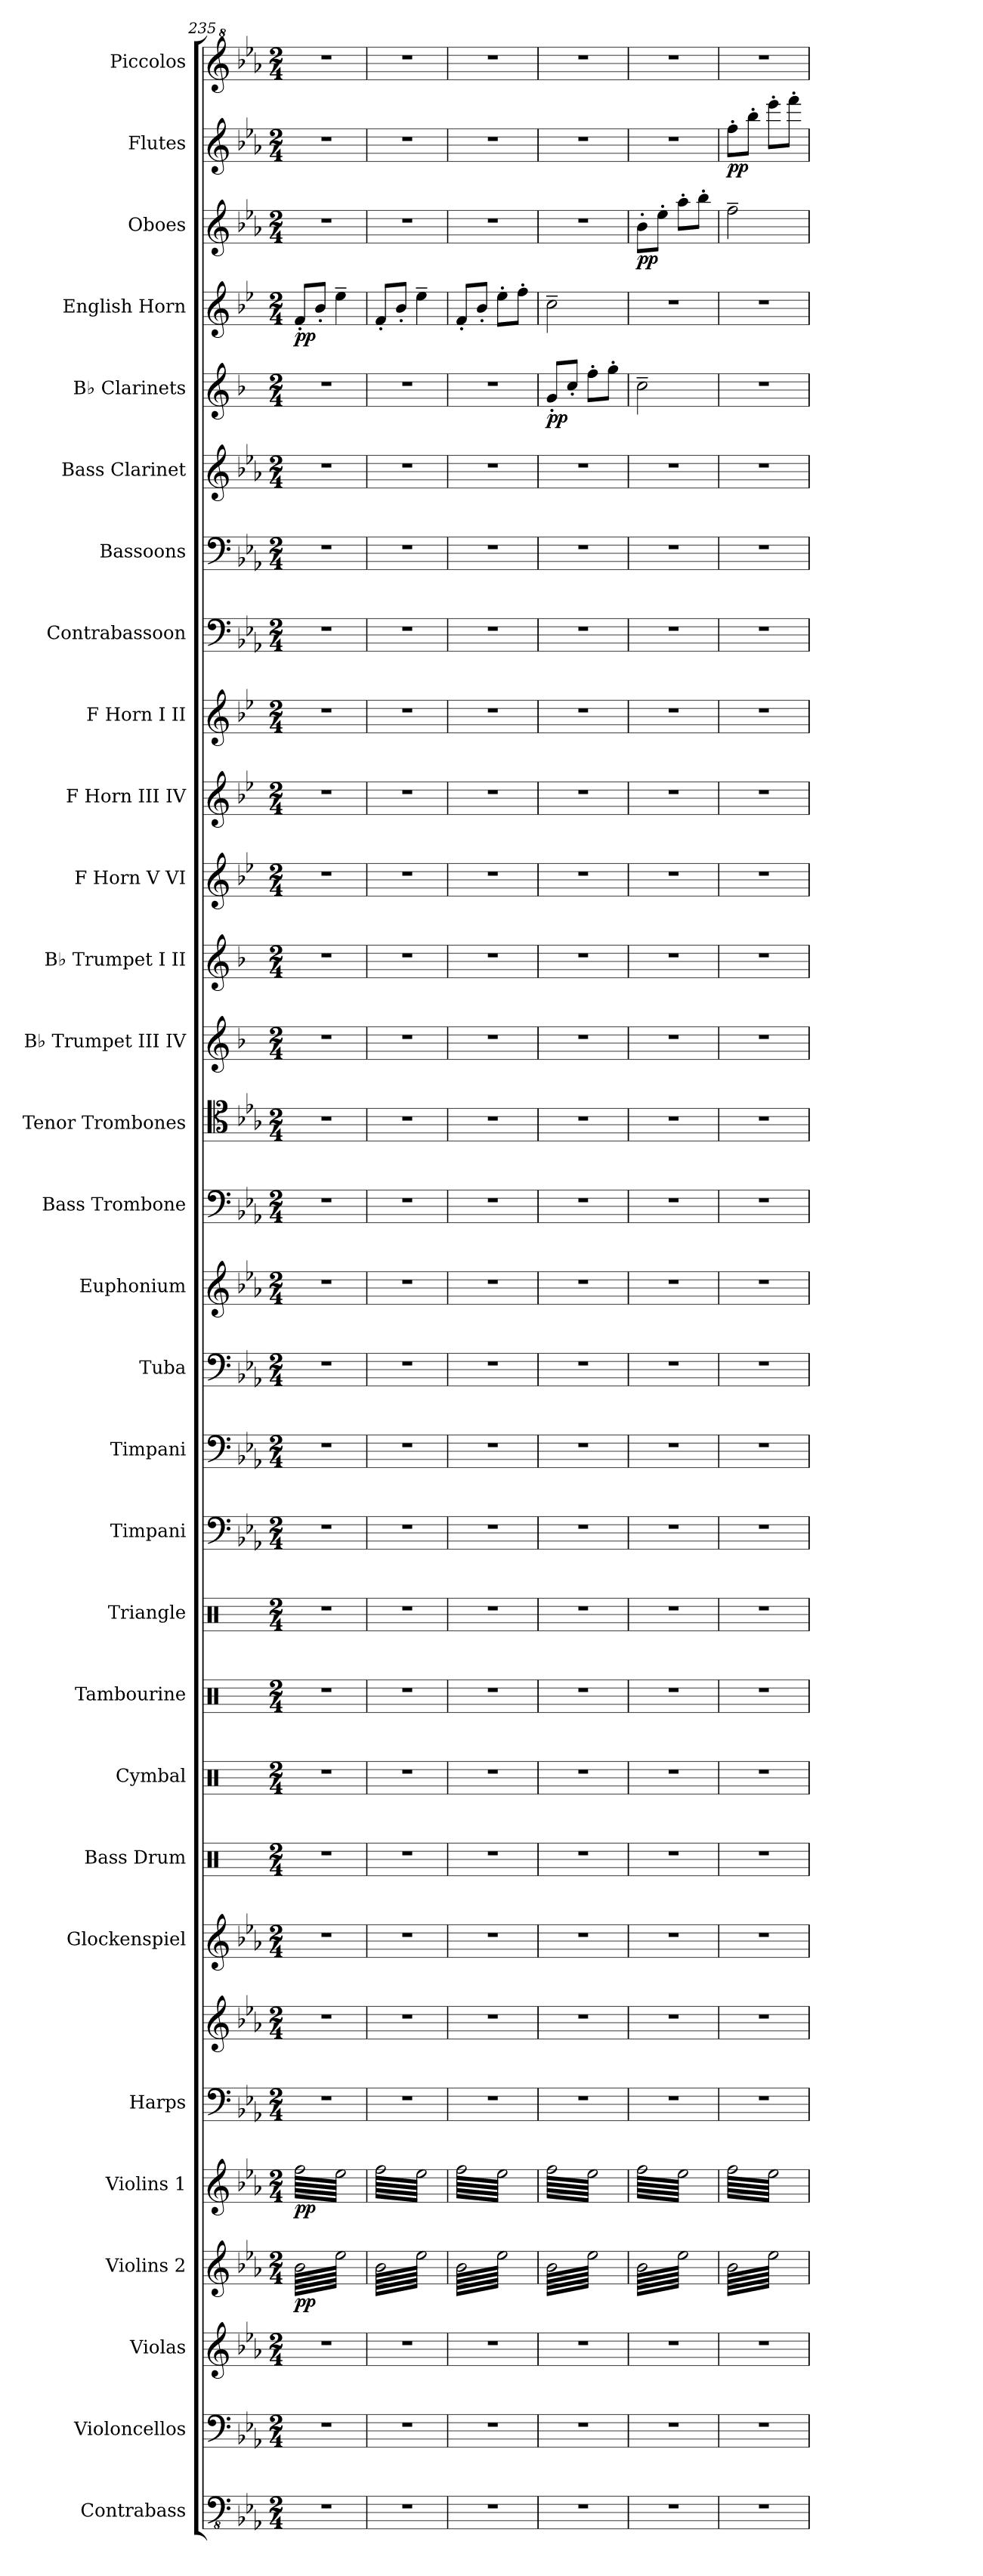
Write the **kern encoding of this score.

**kern	**kern	**kern	**kern	**dynam	**kern	**dynam	**kern	**kern	**kern	**kern	**kern	**kern	**kern	**kern	**kern	**kern	**kern	**kern	**kern	**kern	**kern	**kern	**kern	**kern	**kern	**kern	**kern	**kern	**dynam	**kern	**dynam	**kern	**dynam	**kern	**dynam	**kern
*part30	*part29	*part28	*part27	*part27	*part26	*part26	*part25	*part25	*part24	*part23	*part22	*part21	*part20	*part19	*part18	*part17	*part16	*part15	*part14	*part13	*part12	*part11	*part10	*part9	*part8	*part7	*part6	*part5	*part5	*part4	*part4	*part3	*part3	*part2	*part2	*part1
*staff31	*staff30	*staff29	*staff28	*staff28	*staff27	*staff27	*staff26	*staff25	*staff24	*staff23	*staff22	*staff21	*staff20	*staff19	*staff18	*staff17	*staff16	*staff15	*staff14	*staff13	*staff12	*staff11	*staff10	*staff9	*staff8	*staff7	*staff6	*staff5	*staff5	*staff4	*staff4	*staff3	*staff3	*staff2	*staff2	*staff1
*I"Contrabass	*I"Violoncellos	*I"Violas	*I"Violins 2	*	*I"Violins 1	*	*I"Harps	*	*I"Glockenspiel	*I"Bass Drum	*I"Cymbal	*I"Tambourine	*I"Triangle	*I"Timpani	*I"Timpani	*I"Tuba	*I"Euphonium	*I"Bass Trombone	*I"Tenor Trombones	*I"B♭ Trumpet III IV	*I"B♭ Trumpet I II	*I"F Horn V VI	*I"F Horn III IV	*I"F Horn I II	*I"Contrabassoon	*I"Bassoons	*I"Bass Clarinet	*I"B♭ Clarinets	*	*I"English Horn	*	*I"Oboes	*	*I"Flutes	*	*I"Piccolos
*I'Cb.	*I'Vc.	*I'Vla.	*I'Vln. 2	*	*I'Vln. 1	*	*I'Hrp.	*	*I'Glk.	*I'B. Dr.	*I'Cym.	*I'Tamb.	*I'Trgl.	*I'Timp.	*I'Timp.	*I'Tba.	*I'Euph.	*I'Tbn.	*I'Tbn.	*I'B♭ Tpt.	*I'B♭ Tpt.	*I'F Hn.	*I'F Hn.	*I'F Hn.	*I'Cbsn.	*I'Bsn.	*I'B. Cl.	*I'B♭ Cl.	*	*I'E. Hn.	*	*I'Ob.	*	*I'Fl.	*	*I'Picc.
*clefFv4	*clefF4	*clefG2	*clefG2	*	*clefG2	*	*clefF4	*clefG2	*clefG2	*clefX	*clefX	*clefX	*clefX	*clefF4	*clefF4	*clefF4	*clefG2	*clefF4	*clefC4	*clefG2	*clefG2	*clefG2	*clefG2	*clefG2	*clefF4	*clefF4	*clefG2	*clefG2	*	*clefG2	*	*clefG2	*	*clefG2	*	*clefG^2
*ITrd7c12	*	*	*	*	*	*	*	*	*ITrd-14c-24	*	*	*	*	*	*	*	*ITrd8c14	*	*	*ITrd1c2	*ITrd1c2	*ITrd4c7	*ITrd4c7	*ITrd4c7	*ITrd7c12	*	*ITrd8c14	*ITrd1c2	*	*ITrd4c7	*	*	*	*	*	*ITrd-7c-12
*k[b-e-a-]	*k[b-e-a-]	*k[b-e-a-]	*k[b-e-a-]	*	*k[b-e-a-]	*	*k[b-e-a-]	*k[b-e-a-]	*k[b-e-a-]	*k[]	*k[]	*k[]	*k[]	*k[b-e-a-]	*k[b-e-a-]	*k[b-e-a-]	*k[b-e-a-]	*k[b-e-a-]	*k[b-e-a-]	*k[b-e-a-]	*k[b-e-a-]	*k[b-e-a-]	*k[b-e-a-]	*k[b-e-a-]	*k[b-e-a-]	*k[b-e-a-]	*k[b-e-a-]	*k[b-e-a-]	*	*k[b-e-a-]	*	*k[b-e-a-]	*	*k[b-e-a-]	*	*k[b-e-a-]
*M2/4	*M2/4	*M2/4	*M2/4	*	*M2/4	*	*M2/4	*M2/4	*M2/4	*M2/4	*M2/4	*M2/4	*M2/4	*M2/4	*M2/4	*M2/4	*M2/4	*M2/4	*M2/4	*M2/4	*M2/4	*M2/4	*M2/4	*M2/4	*M2/4	*M2/4	*M2/4	*M2/4	*	*M2/4	*	*M2/4	*	*M2/4	*	*M2/4
=235	=235	=235	=235	=235	=235	=235	=235	=235	=235	=235	=235	=235	=235	=235	=235	=235	=235	=235	=235	=235	=235	=235	=235	=235	=235	=235	=235	=235	=235	=235	=235	=235	=235	=235	=235	=235
!	!	!	!	!LO:DY:b	!	!LO:DY:b	!	!	!	!	!	!	!	!	!	!	!	!	!	!	!	!	!	!	!	!	!	!	!	!	!LO:DY:b	!	!	!	!	!
*	*	*	*tremolo	*	*	*	*	*	*	*	*	*	*	*	*	*	*	*	*	*	*	*	*	*	*	*	*	*	*	*	*	*	*	*	*	*
*	*	*	*	*	*tremolo	*	*	*	*	*	*	*	*	*	*	*	*	*	*	*	*	*	*	*	*	*	*	*	*	*	*	*	*	*	*	*
2r	2r	2r	(64b-\LLLL	pp	(64ff\LLLL	pp	2r	2r	2r	2r	2r	2r	2r	2r	2r	2r	2r	2r	2r	2r	2r	2r	2r	2r	2r	2r	2r	2r	.	8B-'/L	pp	2r	.	2r	.	2r
.	.	.	64ee-\	.	64ee-\	.	.	.	.	.	.	.	.	.	.	.	.	.	.	.	.	.	.	.	.	.	.	.	.	.	.	.	.	.	.	.
.	.	.	64b-\	.	64ff\	.	.	.	.	.	.	.	.	.	.	.	.	.	.	.	.	.	.	.	.	.	.	.	.	.	.	.	.	.	.	.
.	.	.	64ee-\	.	64ee-\	.	.	.	.	.	.	.	.	.	.	.	.	.	.	.	.	.	.	.	.	.	.	.	.	.	.	.	.	.	.	.
.	.	.	64b-\	.	64ff\	.	.	.	.	.	.	.	.	.	.	.	.	.	.	.	.	.	.	.	.	.	.	.	.	.	.	.	.	.	.	.
.	.	.	64ee-\	.	64ee-\	.	.	.	.	.	.	.	.	.	.	.	.	.	.	.	.	.	.	.	.	.	.	.	.	.	.	.	.	.	.	.
.	.	.	64b-\	.	64ff\	.	.	.	.	.	.	.	.	.	.	.	.	.	.	.	.	.	.	.	.	.	.	.	.	.	.	.	.	.	.	.
.	.	.	64ee-\	.	64ee-\	.	.	.	.	.	.	.	.	.	.	.	.	.	.	.	.	.	.	.	.	.	.	.	.	.	.	.	.	.	.	.
.	.	.	64b-\	.	64ff\	.	.	.	.	.	.	.	.	.	.	.	.	.	.	.	.	.	.	.	.	.	.	.	.	8e-'/J	.	.	.	.	.	.
.	.	.	64ee-\	.	64ee-\	.	.	.	.	.	.	.	.	.	.	.	.	.	.	.	.	.	.	.	.	.	.	.	.	.	.	.	.	.	.	.
.	.	.	64b-\	.	64ff\	.	.	.	.	.	.	.	.	.	.	.	.	.	.	.	.	.	.	.	.	.	.	.	.	.	.	.	.	.	.	.
.	.	.	64ee-\	.	64ee-\	.	.	.	.	.	.	.	.	.	.	.	.	.	.	.	.	.	.	.	.	.	.	.	.	.	.	.	.	.	.	.
.	.	.	64b-\	.	64ff\	.	.	.	.	.	.	.	.	.	.	.	.	.	.	.	.	.	.	.	.	.	.	.	.	.	.	.	.	.	.	.
.	.	.	64ee-\	.	64ee-\	.	.	.	.	.	.	.	.	.	.	.	.	.	.	.	.	.	.	.	.	.	.	.	.	.	.	.	.	.	.	.
.	.	.	64b-\	.	64ff\	.	.	.	.	.	.	.	.	.	.	.	.	.	.	.	.	.	.	.	.	.	.	.	.	.	.	.	.	.	.	.
.	.	.	64ee-\	.	64ee-\	.	.	.	.	.	.	.	.	.	.	.	.	.	.	.	.	.	.	.	.	.	.	.	.	.	.	.	.	.	.	.
.	.	.	64b-\	.	64ff\	.	.	.	.	.	.	.	.	.	.	.	.	.	.	.	.	.	.	.	.	.	.	.	.	4a-~\	.	.	.	.	.	.
.	.	.	64ee-\	.	64ee-\	.	.	.	.	.	.	.	.	.	.	.	.	.	.	.	.	.	.	.	.	.	.	.	.	.	.	.	.	.	.	.
.	.	.	64b-\	.	64ff\	.	.	.	.	.	.	.	.	.	.	.	.	.	.	.	.	.	.	.	.	.	.	.	.	.	.	.	.	.	.	.
.	.	.	64ee-\	.	64ee-\	.	.	.	.	.	.	.	.	.	.	.	.	.	.	.	.	.	.	.	.	.	.	.	.	.	.	.	.	.	.	.
.	.	.	64b-\	.	64ff\	.	.	.	.	.	.	.	.	.	.	.	.	.	.	.	.	.	.	.	.	.	.	.	.	.	.	.	.	.	.	.
.	.	.	64ee-\	.	64ee-\	.	.	.	.	.	.	.	.	.	.	.	.	.	.	.	.	.	.	.	.	.	.	.	.	.	.	.	.	.	.	.
.	.	.	64b-\	.	64ff\	.	.	.	.	.	.	.	.	.	.	.	.	.	.	.	.	.	.	.	.	.	.	.	.	.	.	.	.	.	.	.
.	.	.	64ee-\	.	64ee-\	.	.	.	.	.	.	.	.	.	.	.	.	.	.	.	.	.	.	.	.	.	.	.	.	.	.	.	.	.	.	.
.	.	.	64b-\	.	64ff\	.	.	.	.	.	.	.	.	.	.	.	.	.	.	.	.	.	.	.	.	.	.	.	.	.	.	.	.	.	.	.
.	.	.	64ee-\	.	64ee-\	.	.	.	.	.	.	.	.	.	.	.	.	.	.	.	.	.	.	.	.	.	.	.	.	.	.	.	.	.	.	.
.	.	.	64b-\	.	64ff\	.	.	.	.	.	.	.	.	.	.	.	.	.	.	.	.	.	.	.	.	.	.	.	.	.	.	.	.	.	.	.
.	.	.	64ee-\	.	64ee-\	.	.	.	.	.	.	.	.	.	.	.	.	.	.	.	.	.	.	.	.	.	.	.	.	.	.	.	.	.	.	.
.	.	.	64b-\	.	64ff\	.	.	.	.	.	.	.	.	.	.	.	.	.	.	.	.	.	.	.	.	.	.	.	.	.	.	.	.	.	.	.
.	.	.	64ee-\	.	64ee-\	.	.	.	.	.	.	.	.	.	.	.	.	.	.	.	.	.	.	.	.	.	.	.	.	.	.	.	.	.	.	.
.	.	.	64b-\	.	64ff\	.	.	.	.	.	.	.	.	.	.	.	.	.	.	.	.	.	.	.	.	.	.	.	.	.	.	.	.	.	.	.
.	.	.	64ee-\JJJJ	.	64ee-\JJJJ	.	.	.	.	.	.	.	.	.	.	.	.	.	.	.	.	.	.	.	.	.	.	.	.	.	.	.	.	.	.	.
=236	=236	=236	=236	=236	=236	=236	=236	=236	=236	=236	=236	=236	=236	=236	=236	=236	=236	=236	=236	=236	=236	=236	=236	=236	=236	=236	=236	=236	=236	=236	=236	=236	=236	=236	=236	=236
2r	2r	2r	64b-\LLLL	.	64ff\LLLL	.	2r	2r	2r	2r	2r	2r	2r	2r	2r	2r	2r	2r	2r	2r	2r	2r	2r	2r	2r	2r	2r	2r	.	8B-'/L	.	2r	.	2r	.	2r
.	.	.	64ee-\	.	64ee-\	.	.	.	.	.	.	.	.	.	.	.	.	.	.	.	.	.	.	.	.	.	.	.	.	.	.	.	.	.	.	.
.	.	.	64b-\	.	64ff\	.	.	.	.	.	.	.	.	.	.	.	.	.	.	.	.	.	.	.	.	.	.	.	.	.	.	.	.	.	.	.
.	.	.	64ee-\	.	64ee-\	.	.	.	.	.	.	.	.	.	.	.	.	.	.	.	.	.	.	.	.	.	.	.	.	.	.	.	.	.	.	.
.	.	.	64b-\	.	64ff\	.	.	.	.	.	.	.	.	.	.	.	.	.	.	.	.	.	.	.	.	.	.	.	.	.	.	.	.	.	.	.
.	.	.	64ee-\	.	64ee-\	.	.	.	.	.	.	.	.	.	.	.	.	.	.	.	.	.	.	.	.	.	.	.	.	.	.	.	.	.	.	.
.	.	.	64b-\	.	64ff\	.	.	.	.	.	.	.	.	.	.	.	.	.	.	.	.	.	.	.	.	.	.	.	.	.	.	.	.	.	.	.
.	.	.	64ee-\	.	64ee-\	.	.	.	.	.	.	.	.	.	.	.	.	.	.	.	.	.	.	.	.	.	.	.	.	.	.	.	.	.	.	.
.	.	.	64b-\	.	64ff\	.	.	.	.	.	.	.	.	.	.	.	.	.	.	.	.	.	.	.	.	.	.	.	.	8e-'/J	.	.	.	.	.	.
.	.	.	64ee-\	.	64ee-\	.	.	.	.	.	.	.	.	.	.	.	.	.	.	.	.	.	.	.	.	.	.	.	.	.	.	.	.	.	.	.
.	.	.	64b-\	.	64ff\	.	.	.	.	.	.	.	.	.	.	.	.	.	.	.	.	.	.	.	.	.	.	.	.	.	.	.	.	.	.	.
.	.	.	64ee-\	.	64ee-\	.	.	.	.	.	.	.	.	.	.	.	.	.	.	.	.	.	.	.	.	.	.	.	.	.	.	.	.	.	.	.
.	.	.	64b-\	.	64ff\	.	.	.	.	.	.	.	.	.	.	.	.	.	.	.	.	.	.	.	.	.	.	.	.	.	.	.	.	.	.	.
.	.	.	64ee-\	.	64ee-\	.	.	.	.	.	.	.	.	.	.	.	.	.	.	.	.	.	.	.	.	.	.	.	.	.	.	.	.	.	.	.
.	.	.	64b-\	.	64ff\	.	.	.	.	.	.	.	.	.	.	.	.	.	.	.	.	.	.	.	.	.	.	.	.	.	.	.	.	.	.	.
.	.	.	64ee-\	.	64ee-\	.	.	.	.	.	.	.	.	.	.	.	.	.	.	.	.	.	.	.	.	.	.	.	.	.	.	.	.	.	.	.
.	.	.	64b-\	.	64ff\	.	.	.	.	.	.	.	.	.	.	.	.	.	.	.	.	.	.	.	.	.	.	.	.	4a-~\	.	.	.	.	.	.
.	.	.	64ee-\	.	64ee-\	.	.	.	.	.	.	.	.	.	.	.	.	.	.	.	.	.	.	.	.	.	.	.	.	.	.	.	.	.	.	.
.	.	.	64b-\	.	64ff\	.	.	.	.	.	.	.	.	.	.	.	.	.	.	.	.	.	.	.	.	.	.	.	.	.	.	.	.	.	.	.
.	.	.	64ee-\	.	64ee-\	.	.	.	.	.	.	.	.	.	.	.	.	.	.	.	.	.	.	.	.	.	.	.	.	.	.	.	.	.	.	.
.	.	.	64b-\	.	64ff\	.	.	.	.	.	.	.	.	.	.	.	.	.	.	.	.	.	.	.	.	.	.	.	.	.	.	.	.	.	.	.
.	.	.	64ee-\	.	64ee-\	.	.	.	.	.	.	.	.	.	.	.	.	.	.	.	.	.	.	.	.	.	.	.	.	.	.	.	.	.	.	.
.	.	.	64b-\	.	64ff\	.	.	.	.	.	.	.	.	.	.	.	.	.	.	.	.	.	.	.	.	.	.	.	.	.	.	.	.	.	.	.
.	.	.	64ee-\	.	64ee-\	.	.	.	.	.	.	.	.	.	.	.	.	.	.	.	.	.	.	.	.	.	.	.	.	.	.	.	.	.	.	.
.	.	.	64b-\	.	64ff\	.	.	.	.	.	.	.	.	.	.	.	.	.	.	.	.	.	.	.	.	.	.	.	.	.	.	.	.	.	.	.
.	.	.	64ee-\	.	64ee-\	.	.	.	.	.	.	.	.	.	.	.	.	.	.	.	.	.	.	.	.	.	.	.	.	.	.	.	.	.	.	.
.	.	.	64b-\	.	64ff\	.	.	.	.	.	.	.	.	.	.	.	.	.	.	.	.	.	.	.	.	.	.	.	.	.	.	.	.	.	.	.
.	.	.	64ee-\	.	64ee-\	.	.	.	.	.	.	.	.	.	.	.	.	.	.	.	.	.	.	.	.	.	.	.	.	.	.	.	.	.	.	.
.	.	.	64b-\	.	64ff\	.	.	.	.	.	.	.	.	.	.	.	.	.	.	.	.	.	.	.	.	.	.	.	.	.	.	.	.	.	.	.
.	.	.	64ee-\	.	64ee-\	.	.	.	.	.	.	.	.	.	.	.	.	.	.	.	.	.	.	.	.	.	.	.	.	.	.	.	.	.	.	.
.	.	.	64b-\	.	64ff\	.	.	.	.	.	.	.	.	.	.	.	.	.	.	.	.	.	.	.	.	.	.	.	.	.	.	.	.	.	.	.
.	.	.	64ee-\JJJJ	.	64ee-\JJJJ	.	.	.	.	.	.	.	.	.	.	.	.	.	.	.	.	.	.	.	.	.	.	.	.	.	.	.	.	.	.	.
=237	=237	=237	=237	=237	=237	=237	=237	=237	=237	=237	=237	=237	=237	=237	=237	=237	=237	=237	=237	=237	=237	=237	=237	=237	=237	=237	=237	=237	=237	=237	=237	=237	=237	=237	=237	=237
2r	2r	2r	64b-\LLLL	.	64ff\LLLL	.	2r	2r	2r	2r	2r	2r	2r	2r	2r	2r	2r	2r	2r	2r	2r	2r	2r	2r	2r	2r	2r	2r	.	8B-'/L	.	2r	.	2r	.	2r
.	.	.	64ee-\	.	64ee-\	.	.	.	.	.	.	.	.	.	.	.	.	.	.	.	.	.	.	.	.	.	.	.	.	.	.	.	.	.	.	.
.	.	.	64b-\	.	64ff\	.	.	.	.	.	.	.	.	.	.	.	.	.	.	.	.	.	.	.	.	.	.	.	.	.	.	.	.	.	.	.
.	.	.	64ee-\	.	64ee-\	.	.	.	.	.	.	.	.	.	.	.	.	.	.	.	.	.	.	.	.	.	.	.	.	.	.	.	.	.	.	.
.	.	.	64b-\	.	64ff\	.	.	.	.	.	.	.	.	.	.	.	.	.	.	.	.	.	.	.	.	.	.	.	.	.	.	.	.	.	.	.
.	.	.	64ee-\	.	64ee-\	.	.	.	.	.	.	.	.	.	.	.	.	.	.	.	.	.	.	.	.	.	.	.	.	.	.	.	.	.	.	.
.	.	.	64b-\	.	64ff\	.	.	.	.	.	.	.	.	.	.	.	.	.	.	.	.	.	.	.	.	.	.	.	.	.	.	.	.	.	.	.
.	.	.	64ee-\	.	64ee-\	.	.	.	.	.	.	.	.	.	.	.	.	.	.	.	.	.	.	.	.	.	.	.	.	.	.	.	.	.	.	.
.	.	.	64b-\	.	64ff\	.	.	.	.	.	.	.	.	.	.	.	.	.	.	.	.	.	.	.	.	.	.	.	.	8e-'/J	.	.	.	.	.	.
.	.	.	64ee-\	.	64ee-\	.	.	.	.	.	.	.	.	.	.	.	.	.	.	.	.	.	.	.	.	.	.	.	.	.	.	.	.	.	.	.
.	.	.	64b-\	.	64ff\	.	.	.	.	.	.	.	.	.	.	.	.	.	.	.	.	.	.	.	.	.	.	.	.	.	.	.	.	.	.	.
.	.	.	64ee-\	.	64ee-\	.	.	.	.	.	.	.	.	.	.	.	.	.	.	.	.	.	.	.	.	.	.	.	.	.	.	.	.	.	.	.
.	.	.	64b-\	.	64ff\	.	.	.	.	.	.	.	.	.	.	.	.	.	.	.	.	.	.	.	.	.	.	.	.	.	.	.	.	.	.	.
.	.	.	64ee-\	.	64ee-\	.	.	.	.	.	.	.	.	.	.	.	.	.	.	.	.	.	.	.	.	.	.	.	.	.	.	.	.	.	.	.
.	.	.	64b-\	.	64ff\	.	.	.	.	.	.	.	.	.	.	.	.	.	.	.	.	.	.	.	.	.	.	.	.	.	.	.	.	.	.	.
.	.	.	64ee-\	.	64ee-\	.	.	.	.	.	.	.	.	.	.	.	.	.	.	.	.	.	.	.	.	.	.	.	.	.	.	.	.	.	.	.
.	.	.	64b-\	.	64ff\	.	.	.	.	.	.	.	.	.	.	.	.	.	.	.	.	.	.	.	.	.	.	.	.	8a-'\L	.	.	.	.	.	.
.	.	.	64ee-\	.	64ee-\	.	.	.	.	.	.	.	.	.	.	.	.	.	.	.	.	.	.	.	.	.	.	.	.	.	.	.	.	.	.	.
.	.	.	64b-\	.	64ff\	.	.	.	.	.	.	.	.	.	.	.	.	.	.	.	.	.	.	.	.	.	.	.	.	.	.	.	.	.	.	.
.	.	.	64ee-\	.	64ee-\	.	.	.	.	.	.	.	.	.	.	.	.	.	.	.	.	.	.	.	.	.	.	.	.	.	.	.	.	.	.	.
.	.	.	64b-\	.	64ff\	.	.	.	.	.	.	.	.	.	.	.	.	.	.	.	.	.	.	.	.	.	.	.	.	.	.	.	.	.	.	.
.	.	.	64ee-\	.	64ee-\	.	.	.	.	.	.	.	.	.	.	.	.	.	.	.	.	.	.	.	.	.	.	.	.	.	.	.	.	.	.	.
.	.	.	64b-\	.	64ff\	.	.	.	.	.	.	.	.	.	.	.	.	.	.	.	.	.	.	.	.	.	.	.	.	.	.	.	.	.	.	.
.	.	.	64ee-\	.	64ee-\	.	.	.	.	.	.	.	.	.	.	.	.	.	.	.	.	.	.	.	.	.	.	.	.	.	.	.	.	.	.	.
.	.	.	64b-\	.	64ff\	.	.	.	.	.	.	.	.	.	.	.	.	.	.	.	.	.	.	.	.	.	.	.	.	8b-'\J	.	.	.	.	.	.
.	.	.	64ee-\	.	64ee-\	.	.	.	.	.	.	.	.	.	.	.	.	.	.	.	.	.	.	.	.	.	.	.	.	.	.	.	.	.	.	.
.	.	.	64b-\	.	64ff\	.	.	.	.	.	.	.	.	.	.	.	.	.	.	.	.	.	.	.	.	.	.	.	.	.	.	.	.	.	.	.
.	.	.	64ee-\	.	64ee-\	.	.	.	.	.	.	.	.	.	.	.	.	.	.	.	.	.	.	.	.	.	.	.	.	.	.	.	.	.	.	.
.	.	.	64b-\	.	64ff\	.	.	.	.	.	.	.	.	.	.	.	.	.	.	.	.	.	.	.	.	.	.	.	.	.	.	.	.	.	.	.
.	.	.	64ee-\	.	64ee-\	.	.	.	.	.	.	.	.	.	.	.	.	.	.	.	.	.	.	.	.	.	.	.	.	.	.	.	.	.	.	.
.	.	.	64b-\	.	64ff\	.	.	.	.	.	.	.	.	.	.	.	.	.	.	.	.	.	.	.	.	.	.	.	.	.	.	.	.	.	.	.
.	.	.	64ee-\JJJJ	.	64ee-\JJJJ	.	.	.	.	.	.	.	.	.	.	.	.	.	.	.	.	.	.	.	.	.	.	.	.	.	.	.	.	.	.	.
=238	=238	=238	=238	=238	=238	=238	=238	=238	=238	=238	=238	=238	=238	=238	=238	=238	=238	=238	=238	=238	=238	=238	=238	=238	=238	=238	=238	=238	=238	=238	=238	=238	=238	=238	=238	=238
!	!	!	!	!	!	!	!	!	!	!	!	!	!	!	!	!	!	!	!	!	!	!	!	!	!	!	!	!	!LO:DY:b	!	!	!	!	!	!	!
2r	2r	2r	64b-\LLLL	.	64ff\LLLL	.	2r	2r	2r	2r	2r	2r	2r	2r	2r	2r	2r	2r	2r	2r	2r	2r	2r	2r	2r	2r	2r	8f'/L	pp	2f~\	.	2r	.	2r	.	2r
.	.	.	64ee-\	.	64ee-\	.	.	.	.	.	.	.	.	.	.	.	.	.	.	.	.	.	.	.	.	.	.	.	.	.	.	.	.	.	.	.
.	.	.	64b-\	.	64ff\	.	.	.	.	.	.	.	.	.	.	.	.	.	.	.	.	.	.	.	.	.	.	.	.	.	.	.	.	.	.	.
.	.	.	64ee-\	.	64ee-\	.	.	.	.	.	.	.	.	.	.	.	.	.	.	.	.	.	.	.	.	.	.	.	.	.	.	.	.	.	.	.
.	.	.	64b-\	.	64ff\	.	.	.	.	.	.	.	.	.	.	.	.	.	.	.	.	.	.	.	.	.	.	.	.	.	.	.	.	.	.	.
.	.	.	64ee-\	.	64ee-\	.	.	.	.	.	.	.	.	.	.	.	.	.	.	.	.	.	.	.	.	.	.	.	.	.	.	.	.	.	.	.
.	.	.	64b-\	.	64ff\	.	.	.	.	.	.	.	.	.	.	.	.	.	.	.	.	.	.	.	.	.	.	.	.	.	.	.	.	.	.	.
.	.	.	64ee-\	.	64ee-\	.	.	.	.	.	.	.	.	.	.	.	.	.	.	.	.	.	.	.	.	.	.	.	.	.	.	.	.	.	.	.
.	.	.	64b-\	.	64ff\	.	.	.	.	.	.	.	.	.	.	.	.	.	.	.	.	.	.	.	.	.	.	8b-'/J	.	.	.	.	.	.	.	.
.	.	.	64ee-\	.	64ee-\	.	.	.	.	.	.	.	.	.	.	.	.	.	.	.	.	.	.	.	.	.	.	.	.	.	.	.	.	.	.	.
.	.	.	64b-\	.	64ff\	.	.	.	.	.	.	.	.	.	.	.	.	.	.	.	.	.	.	.	.	.	.	.	.	.	.	.	.	.	.	.
.	.	.	64ee-\	.	64ee-\	.	.	.	.	.	.	.	.	.	.	.	.	.	.	.	.	.	.	.	.	.	.	.	.	.	.	.	.	.	.	.
.	.	.	64b-\	.	64ff\	.	.	.	.	.	.	.	.	.	.	.	.	.	.	.	.	.	.	.	.	.	.	.	.	.	.	.	.	.	.	.
.	.	.	64ee-\	.	64ee-\	.	.	.	.	.	.	.	.	.	.	.	.	.	.	.	.	.	.	.	.	.	.	.	.	.	.	.	.	.	.	.
.	.	.	64b-\	.	64ff\	.	.	.	.	.	.	.	.	.	.	.	.	.	.	.	.	.	.	.	.	.	.	.	.	.	.	.	.	.	.	.
.	.	.	64ee-\	.	64ee-\	.	.	.	.	.	.	.	.	.	.	.	.	.	.	.	.	.	.	.	.	.	.	.	.	.	.	.	.	.	.	.
.	.	.	64b-\	.	64ff\	.	.	.	.	.	.	.	.	.	.	.	.	.	.	.	.	.	.	.	.	.	.	8ee-'\L	.	.	.	.	.	.	.	.
.	.	.	64ee-\	.	64ee-\	.	.	.	.	.	.	.	.	.	.	.	.	.	.	.	.	.	.	.	.	.	.	.	.	.	.	.	.	.	.	.
.	.	.	64b-\	.	64ff\	.	.	.	.	.	.	.	.	.	.	.	.	.	.	.	.	.	.	.	.	.	.	.	.	.	.	.	.	.	.	.
.	.	.	64ee-\	.	64ee-\	.	.	.	.	.	.	.	.	.	.	.	.	.	.	.	.	.	.	.	.	.	.	.	.	.	.	.	.	.	.	.
.	.	.	64b-\	.	64ff\	.	.	.	.	.	.	.	.	.	.	.	.	.	.	.	.	.	.	.	.	.	.	.	.	.	.	.	.	.	.	.
.	.	.	64ee-\	.	64ee-\	.	.	.	.	.	.	.	.	.	.	.	.	.	.	.	.	.	.	.	.	.	.	.	.	.	.	.	.	.	.	.
.	.	.	64b-\	.	64ff\	.	.	.	.	.	.	.	.	.	.	.	.	.	.	.	.	.	.	.	.	.	.	.	.	.	.	.	.	.	.	.
.	.	.	64ee-\	.	64ee-\	.	.	.	.	.	.	.	.	.	.	.	.	.	.	.	.	.	.	.	.	.	.	.	.	.	.	.	.	.	.	.
.	.	.	64b-\	.	64ff\	.	.	.	.	.	.	.	.	.	.	.	.	.	.	.	.	.	.	.	.	.	.	8ff'\J	.	.	.	.	.	.	.	.
.	.	.	64ee-\	.	64ee-\	.	.	.	.	.	.	.	.	.	.	.	.	.	.	.	.	.	.	.	.	.	.	.	.	.	.	.	.	.	.	.
.	.	.	64b-\	.	64ff\	.	.	.	.	.	.	.	.	.	.	.	.	.	.	.	.	.	.	.	.	.	.	.	.	.	.	.	.	.	.	.
.	.	.	64ee-\	.	64ee-\	.	.	.	.	.	.	.	.	.	.	.	.	.	.	.	.	.	.	.	.	.	.	.	.	.	.	.	.	.	.	.
.	.	.	64b-\	.	64ff\	.	.	.	.	.	.	.	.	.	.	.	.	.	.	.	.	.	.	.	.	.	.	.	.	.	.	.	.	.	.	.
.	.	.	64ee-\	.	64ee-\	.	.	.	.	.	.	.	.	.	.	.	.	.	.	.	.	.	.	.	.	.	.	.	.	.	.	.	.	.	.	.
.	.	.	64b-\	.	64ff\	.	.	.	.	.	.	.	.	.	.	.	.	.	.	.	.	.	.	.	.	.	.	.	.	.	.	.	.	.	.	.
.	.	.	64ee-\JJJJ	.	64ee-\JJJJ	.	.	.	.	.	.	.	.	.	.	.	.	.	.	.	.	.	.	.	.	.	.	.	.	.	.	.	.	.	.	.
=239	=239	=239	=239	=239	=239	=239	=239	=239	=239	=239	=239	=239	=239	=239	=239	=239	=239	=239	=239	=239	=239	=239	=239	=239	=239	=239	=239	=239	=239	=239	=239	=239	=239	=239	=239	=239
!	!	!	!	!	!	!	!	!	!	!	!	!	!	!	!	!	!	!	!	!	!	!	!	!	!	!	!	!	!	!	!	!	!LO:DY:b	!	!	!
2r	2r	2r	64b-\LLLL	.	64ff\LLLL	.	2r	2r	2r	2r	2r	2r	2r	2r	2r	2r	2r	2r	2r	2r	2r	2r	2r	2r	2r	2r	2r	2b-~\	.	2r	.	8b-'\L	pp	2r	.	2r
.	.	.	64ee-\	.	64ee-\	.	.	.	.	.	.	.	.	.	.	.	.	.	.	.	.	.	.	.	.	.	.	.	.	.	.	.	.	.	.	.
.	.	.	64b-\	.	64ff\	.	.	.	.	.	.	.	.	.	.	.	.	.	.	.	.	.	.	.	.	.	.	.	.	.	.	.	.	.	.	.
.	.	.	64ee-\	.	64ee-\	.	.	.	.	.	.	.	.	.	.	.	.	.	.	.	.	.	.	.	.	.	.	.	.	.	.	.	.	.	.	.
.	.	.	64b-\	.	64ff\	.	.	.	.	.	.	.	.	.	.	.	.	.	.	.	.	.	.	.	.	.	.	.	.	.	.	.	.	.	.	.
.	.	.	64ee-\	.	64ee-\	.	.	.	.	.	.	.	.	.	.	.	.	.	.	.	.	.	.	.	.	.	.	.	.	.	.	.	.	.	.	.
.	.	.	64b-\	.	64ff\	.	.	.	.	.	.	.	.	.	.	.	.	.	.	.	.	.	.	.	.	.	.	.	.	.	.	.	.	.	.	.
.	.	.	64ee-\	.	64ee-\	.	.	.	.	.	.	.	.	.	.	.	.	.	.	.	.	.	.	.	.	.	.	.	.	.	.	.	.	.	.	.
.	.	.	64b-\	.	64ff\	.	.	.	.	.	.	.	.	.	.	.	.	.	.	.	.	.	.	.	.	.	.	.	.	.	.	8ee-'\J	.	.	.	.
.	.	.	64ee-\	.	64ee-\	.	.	.	.	.	.	.	.	.	.	.	.	.	.	.	.	.	.	.	.	.	.	.	.	.	.	.	.	.	.	.
.	.	.	64b-\	.	64ff\	.	.	.	.	.	.	.	.	.	.	.	.	.	.	.	.	.	.	.	.	.	.	.	.	.	.	.	.	.	.	.
.	.	.	64ee-\	.	64ee-\	.	.	.	.	.	.	.	.	.	.	.	.	.	.	.	.	.	.	.	.	.	.	.	.	.	.	.	.	.	.	.
.	.	.	64b-\	.	64ff\	.	.	.	.	.	.	.	.	.	.	.	.	.	.	.	.	.	.	.	.	.	.	.	.	.	.	.	.	.	.	.
.	.	.	64ee-\	.	64ee-\	.	.	.	.	.	.	.	.	.	.	.	.	.	.	.	.	.	.	.	.	.	.	.	.	.	.	.	.	.	.	.
.	.	.	64b-\	.	64ff\	.	.	.	.	.	.	.	.	.	.	.	.	.	.	.	.	.	.	.	.	.	.	.	.	.	.	.	.	.	.	.
.	.	.	64ee-\	.	64ee-\	.	.	.	.	.	.	.	.	.	.	.	.	.	.	.	.	.	.	.	.	.	.	.	.	.	.	.	.	.	.	.
.	.	.	64b-\	.	64ff\	.	.	.	.	.	.	.	.	.	.	.	.	.	.	.	.	.	.	.	.	.	.	.	.	.	.	8aa-'\L	.	.	.	.
.	.	.	64ee-\	.	64ee-\	.	.	.	.	.	.	.	.	.	.	.	.	.	.	.	.	.	.	.	.	.	.	.	.	.	.	.	.	.	.	.
.	.	.	64b-\	.	64ff\	.	.	.	.	.	.	.	.	.	.	.	.	.	.	.	.	.	.	.	.	.	.	.	.	.	.	.	.	.	.	.
.	.	.	64ee-\	.	64ee-\	.	.	.	.	.	.	.	.	.	.	.	.	.	.	.	.	.	.	.	.	.	.	.	.	.	.	.	.	.	.	.
.	.	.	64b-\	.	64ff\	.	.	.	.	.	.	.	.	.	.	.	.	.	.	.	.	.	.	.	.	.	.	.	.	.	.	.	.	.	.	.
.	.	.	64ee-\	.	64ee-\	.	.	.	.	.	.	.	.	.	.	.	.	.	.	.	.	.	.	.	.	.	.	.	.	.	.	.	.	.	.	.
.	.	.	64b-\	.	64ff\	.	.	.	.	.	.	.	.	.	.	.	.	.	.	.	.	.	.	.	.	.	.	.	.	.	.	.	.	.	.	.
.	.	.	64ee-\	.	64ee-\	.	.	.	.	.	.	.	.	.	.	.	.	.	.	.	.	.	.	.	.	.	.	.	.	.	.	.	.	.	.	.
.	.	.	64b-\	.	64ff\	.	.	.	.	.	.	.	.	.	.	.	.	.	.	.	.	.	.	.	.	.	.	.	.	.	.	8bb-'\J	.	.	.	.
.	.	.	64ee-\	.	64ee-\	.	.	.	.	.	.	.	.	.	.	.	.	.	.	.	.	.	.	.	.	.	.	.	.	.	.	.	.	.	.	.
.	.	.	64b-\	.	64ff\	.	.	.	.	.	.	.	.	.	.	.	.	.	.	.	.	.	.	.	.	.	.	.	.	.	.	.	.	.	.	.
.	.	.	64ee-\	.	64ee-\	.	.	.	.	.	.	.	.	.	.	.	.	.	.	.	.	.	.	.	.	.	.	.	.	.	.	.	.	.	.	.
.	.	.	64b-\	.	64ff\	.	.	.	.	.	.	.	.	.	.	.	.	.	.	.	.	.	.	.	.	.	.	.	.	.	.	.	.	.	.	.
.	.	.	64ee-\	.	64ee-\	.	.	.	.	.	.	.	.	.	.	.	.	.	.	.	.	.	.	.	.	.	.	.	.	.	.	.	.	.	.	.
.	.	.	64b-\	.	64ff\	.	.	.	.	.	.	.	.	.	.	.	.	.	.	.	.	.	.	.	.	.	.	.	.	.	.	.	.	.	.	.
.	.	.	64ee-\JJJJ	.	64ee-\JJJJ	.	.	.	.	.	.	.	.	.	.	.	.	.	.	.	.	.	.	.	.	.	.	.	.	.	.	.	.	.	.	.
=240	=240	=240	=240	=240	=240	=240	=240	=240	=240	=240	=240	=240	=240	=240	=240	=240	=240	=240	=240	=240	=240	=240	=240	=240	=240	=240	=240	=240	=240	=240	=240	=240	=240	=240	=240	=240
!	!	!	!	!	!	!	!	!	!	!	!	!	!	!	!	!	!	!	!	!	!	!	!	!	!	!	!	!	!	!	!	!	!	!	!LO:DY:b	!
2r	2r	2r	64b-\LLLL	.	64ff\LLLL	.	2r	2r	2r	2r	2r	2r	2r	2r	2r	2r	2r	2r	2r	2r	2r	2r	2r	2r	2r	2r	2r	2r	.	2r	.	2ff~\	.	8ff'\L	pp	2r
.	.	.	64ee-\)	.	64ee-\)	.	.	.	.	.	.	.	.	.	.	.	.	.	.	.	.	.	.	.	.	.	.	.	.	.	.	.	.	.	.	.
.	.	.	64b-\	.	64ff\	.	.	.	.	.	.	.	.	.	.	.	.	.	.	.	.	.	.	.	.	.	.	.	.	.	.	.	.	.	.	.
.	.	.	64ee-\)	.	64ee-\)	.	.	.	.	.	.	.	.	.	.	.	.	.	.	.	.	.	.	.	.	.	.	.	.	.	.	.	.	.	.	.
.	.	.	64b-\	.	64ff\	.	.	.	.	.	.	.	.	.	.	.	.	.	.	.	.	.	.	.	.	.	.	.	.	.	.	.	.	.	.	.
.	.	.	64ee-\)	.	64ee-\)	.	.	.	.	.	.	.	.	.	.	.	.	.	.	.	.	.	.	.	.	.	.	.	.	.	.	.	.	.	.	.
.	.	.	64b-\	.	64ff\	.	.	.	.	.	.	.	.	.	.	.	.	.	.	.	.	.	.	.	.	.	.	.	.	.	.	.	.	.	.	.
.	.	.	64ee-\)	.	64ee-\)	.	.	.	.	.	.	.	.	.	.	.	.	.	.	.	.	.	.	.	.	.	.	.	.	.	.	.	.	.	.	.
.	.	.	64b-\	.	64ff\	.	.	.	.	.	.	.	.	.	.	.	.	.	.	.	.	.	.	.	.	.	.	.	.	.	.	.	.	8bb-'\J	.	.
.	.	.	64ee-\)	.	64ee-\)	.	.	.	.	.	.	.	.	.	.	.	.	.	.	.	.	.	.	.	.	.	.	.	.	.	.	.	.	.	.	.
.	.	.	64b-\	.	64ff\	.	.	.	.	.	.	.	.	.	.	.	.	.	.	.	.	.	.	.	.	.	.	.	.	.	.	.	.	.	.	.
.	.	.	64ee-\)	.	64ee-\)	.	.	.	.	.	.	.	.	.	.	.	.	.	.	.	.	.	.	.	.	.	.	.	.	.	.	.	.	.	.	.
.	.	.	64b-\	.	64ff\	.	.	.	.	.	.	.	.	.	.	.	.	.	.	.	.	.	.	.	.	.	.	.	.	.	.	.	.	.	.	.
.	.	.	64ee-\)	.	64ee-\)	.	.	.	.	.	.	.	.	.	.	.	.	.	.	.	.	.	.	.	.	.	.	.	.	.	.	.	.	.	.	.
.	.	.	64b-\	.	64ff\	.	.	.	.	.	.	.	.	.	.	.	.	.	.	.	.	.	.	.	.	.	.	.	.	.	.	.	.	.	.	.
.	.	.	64ee-\)	.	64ee-\)	.	.	.	.	.	.	.	.	.	.	.	.	.	.	.	.	.	.	.	.	.	.	.	.	.	.	.	.	.	.	.
.	.	.	64b-\	.	64ff\	.	.	.	.	.	.	.	.	.	.	.	.	.	.	.	.	.	.	.	.	.	.	.	.	.	.	.	.	8eee-'\L	.	.
.	.	.	64ee-\)	.	64ee-\)	.	.	.	.	.	.	.	.	.	.	.	.	.	.	.	.	.	.	.	.	.	.	.	.	.	.	.	.	.	.	.
.	.	.	64b-\	.	64ff\	.	.	.	.	.	.	.	.	.	.	.	.	.	.	.	.	.	.	.	.	.	.	.	.	.	.	.	.	.	.	.
.	.	.	64ee-\)	.	64ee-\)	.	.	.	.	.	.	.	.	.	.	.	.	.	.	.	.	.	.	.	.	.	.	.	.	.	.	.	.	.	.	.
.	.	.	64b-\	.	64ff\	.	.	.	.	.	.	.	.	.	.	.	.	.	.	.	.	.	.	.	.	.	.	.	.	.	.	.	.	.	.	.
.	.	.	64ee-\)	.	64ee-\)	.	.	.	.	.	.	.	.	.	.	.	.	.	.	.	.	.	.	.	.	.	.	.	.	.	.	.	.	.	.	.
.	.	.	64b-\	.	64ff\	.	.	.	.	.	.	.	.	.	.	.	.	.	.	.	.	.	.	.	.	.	.	.	.	.	.	.	.	.	.	.
.	.	.	64ee-\)	.	64ee-\)	.	.	.	.	.	.	.	.	.	.	.	.	.	.	.	.	.	.	.	.	.	.	.	.	.	.	.	.	.	.	.
.	.	.	64b-\	.	64ff\	.	.	.	.	.	.	.	.	.	.	.	.	.	.	.	.	.	.	.	.	.	.	.	.	.	.	.	.	8fff'\J	.	.
.	.	.	64ee-\)	.	64ee-\)	.	.	.	.	.	.	.	.	.	.	.	.	.	.	.	.	.	.	.	.	.	.	.	.	.	.	.	.	.	.	.
.	.	.	64b-\	.	64ff\	.	.	.	.	.	.	.	.	.	.	.	.	.	.	.	.	.	.	.	.	.	.	.	.	.	.	.	.	.	.	.
.	.	.	64ee-\)	.	64ee-\)	.	.	.	.	.	.	.	.	.	.	.	.	.	.	.	.	.	.	.	.	.	.	.	.	.	.	.	.	.	.	.
.	.	.	64b-\	.	64ff\	.	.	.	.	.	.	.	.	.	.	.	.	.	.	.	.	.	.	.	.	.	.	.	.	.	.	.	.	.	.	.
.	.	.	64ee-\)	.	64ee-\)	.	.	.	.	.	.	.	.	.	.	.	.	.	.	.	.	.	.	.	.	.	.	.	.	.	.	.	.	.	.	.
.	.	.	64b-\	.	64ff\	.	.	.	.	.	.	.	.	.	.	.	.	.	.	.	.	.	.	.	.	.	.	.	.	.	.	.	.	.	.	.
.	.	.	64ee-\)JJJJ	.	64ee-\)JJJJ	.	.	.	.	.	.	.	.	.	.	.	.	.	.	.	.	.	.	.	.	.	.	.	.	.	.	.	.	.	.	.
*	*	*	*	*	*Xtremolo	*	*	*	*	*	*	*	*	*	*	*	*	*	*	*	*	*	*	*	*	*	*	*	*	*	*	*	*	*	*	*
*	*	*	*Xtremolo	*	*	*	*	*	*	*	*	*	*	*	*	*	*	*	*	*	*	*	*	*	*	*	*	*	*	*	*	*	*	*	*	*
.	.	.	.	.	.	.	.	.	.	.	.	.	.	.	.	.	.	.	.	.	.	.	.	.	.	.	.	.	.	.	.	.	.	.	.	.
.	.	.	.	.	.	.	.	.	.	.	.	.	.	.	.	.	.	.	.	.	.	.	.	.	.	.	.	.	.	.	.	.	.	.	.	.
.	.	.	.	.	.	.	.	.	.	.	.	.	.	.	.	.	.	.	.	.	.	.	.	.	.	.	.	.	.	.	.	.	.	.	.	.
.	.	.	.	.	.	.	.	.	.	.	.	.	.	.	.	.	.	.	.	.	.	.	.	.	.	.	.	.	.	.	.	.	.	.	.	.
.	.	.	.	.	.	.	.	.	.	.	.	.	.	.	.	.	.	.	.	.	.	.	.	.	.	.	.	.	.	.	.	.	.	.	.	.
.	.	.	.	.	.	.	.	.	.	.	.	.	.	.	.	.	.	.	.	.	.	.	.	.	.	.	.	.	.	.	.	.	.	.	.	.
.	.	.	.	.	.	.	.	.	.	.	.	.	.	.	.	.	.	.	.	.	.	.	.	.	.	.	.	.	.	.	.	.	.	.	.	.
.	.	.	.	.	.	.	.	.	.	.	.	.	.	.	.	.	.	.	.	.	.	.	.	.	.	.	.	.	.	.	.	.	.	.	.	.
.	.	.	.	.	.	.	.	.	.	.	.	.	.	.	.	.	.	.	.	.	.	.	.	.	.	.	.	.	.	.	.	.	.	.	.	.
.	.	.	.	.	.	.	.	.	.	.	.	.	.	.	.	.	.	.	.	.	.	.	.	.	.	.	.	.	.	.	.	.	.	.	.	.
.	.	.	.	.	.	.	.	.	.	.	.	.	.	.	.	.	.	.	.	.	.	.	.	.	.	.	.	.	.	.	.	.	.	.	.	.
.	.	.	.	.	.	.	.	.	.	.	.	.	.	.	.	.	.	.	.	.	.	.	.	.	.	.	.	.	.	.	.	.	.	.	.	.
.	.	.	.	.	.	.	.	.	.	.	.	.	.	.	.	.	.	.	.	.	.	.	.	.	.	.	.	.	.	.	.	.	.	.	.	.
.	.	.	.	.	.	.	.	.	.	.	.	.	.	.	.	.	.	.	.	.	.	.	.	.	.	.	.	.	.	.	.	.	.	.	.	.
.	.	.	.	.	.	.	.	.	.	.	.	.	.	.	.	.	.	.	.	.	.	.	.	.	.	.	.	.	.	.	.	.	.	.	.	.
.	.	.	.	.	.	.	.	.	.	.	.	.	.	.	.	.	.	.	.	.	.	.	.	.	.	.	.	.	.	.	.	.	.	.	.	.
=	=	=	=	=	=	=	=	=	=	=	=	=	=	=	=	=	=	=	=	=	=	=	=	=	=	=	=	=	=	=	=	=	=	=	=	=
*-	*-	*-	*-	*-	*-	*-	*-	*-	*-	*-	*-	*-	*-	*-	*-	*-	*-	*-	*-	*-	*-	*-	*-	*-	*-	*-	*-	*-	*-	*-	*-	*-	*-	*-	*-	*-
